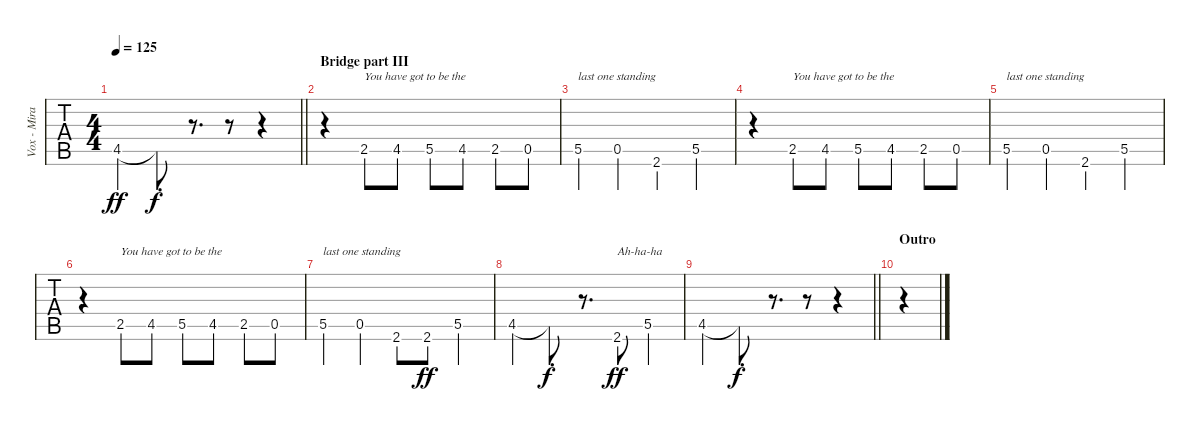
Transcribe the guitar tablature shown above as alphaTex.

\track ("Vox - Mira Aroyo " "Vox - Mira") {instrument clarinet}
\staff {tabs}
\tuning (E4 B3 G3 D3 A2 E2) {hide}
\ts (4 4)
\tempo 125
\clef g2
\barLineRight lightlight
\ks c
4.5.4{dy ff} 4.5{t}.8{d dy f} r.8{d} r.8 r.4 |
\section ("" "Bridge part III")
r.4 2.5.8{txt "You have got to be the"} 4.5.8 5.5.8 4.5.8 2.5.8 0.5.8 |
5.5.4{txt "last one standing"} 0.5.4 2.6.4 5.5.4 |
r.4 2.5.8{txt "You have got to be the"} 4.5.8 5.5.8 4.5.8 2.5.8 0.5.8 |
5.5.4{txt "last one standing"} 0.5.4 2.6.4 5.5.4 |
r.4 2.5.8{txt "You have got to be the"} 4.5.8 5.5.8 4.5.8 2.5.8 0.5.8 |
5.5.4{txt "last one standing"} 0.5.4 2.6.8 2.6.8{dy ff} 5.5.4 |
4.5.4 4.5{t}.8{d dy f} r.8{d} 2.6.8{txt "Ah-ha-ha" dy ff} 5.5.4 |
\barLineRight lightlight
4.5.4 4.5{t}.8{d dy f} r.8{d} r.8 r.4 |
\section ("" "Outro")
